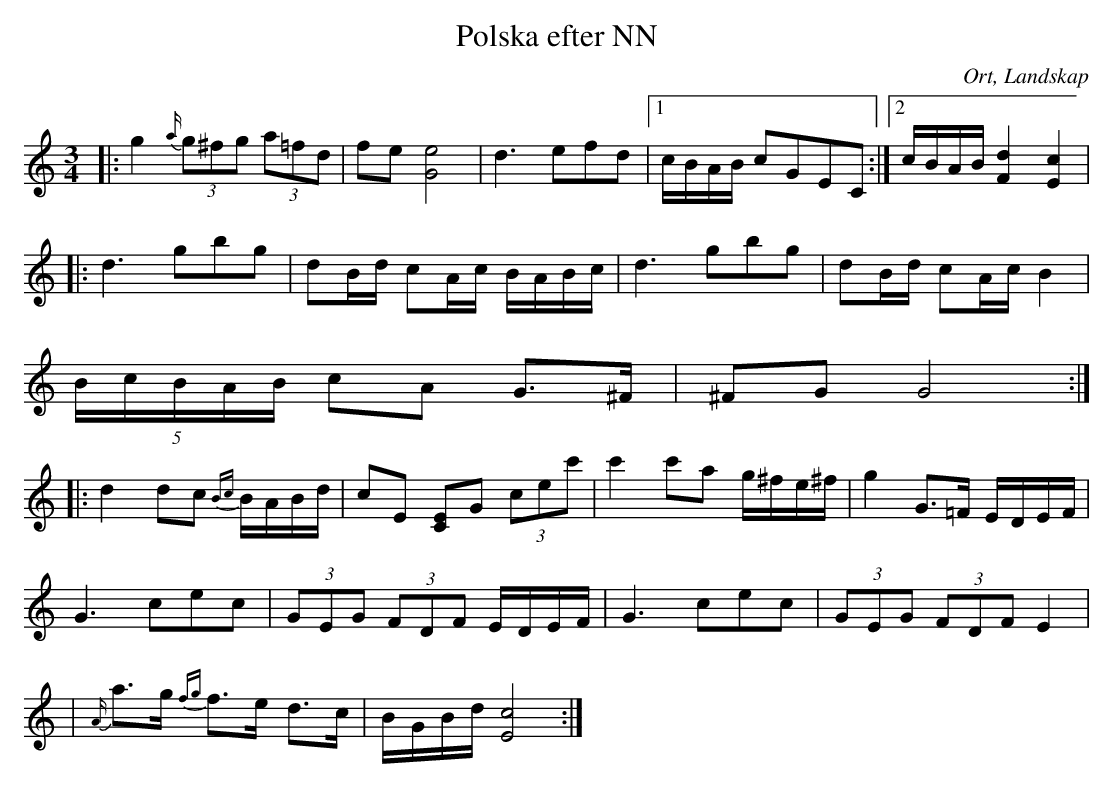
X:1
T:Polska efter NN
O:Ort, Landskap
M:3/4
L:1/8
K:C
|:g2 {a/}(3g^fg (3a=fd|fe [G4e4]|d3 efd|1c/B/A/B/ cGEC:|2 c/B/A/B/ [F2d2][E2c2]|
|:d3 gbg| dB/d/ cA/c/ B/A/B/c/| d3 gbg| dB/d/ cA/c/ B2|
(5B/c/B/A/B/ cA G>^F| ^FG G4 :|
|:d2 dc {Bc}B/A/B/d/|cE [CE]G (3cec'|c'2 c'a g/^f/e/^f/|g2 G>=F E/D/E/F/|
G3 cec|(3GEG (3FDF E/D/E/F/|G3 cec|(3GEG (3FDF E2|
|{A/}a>g {fg}f>e d>c|B/G/B/d/ [E4c4]:|
